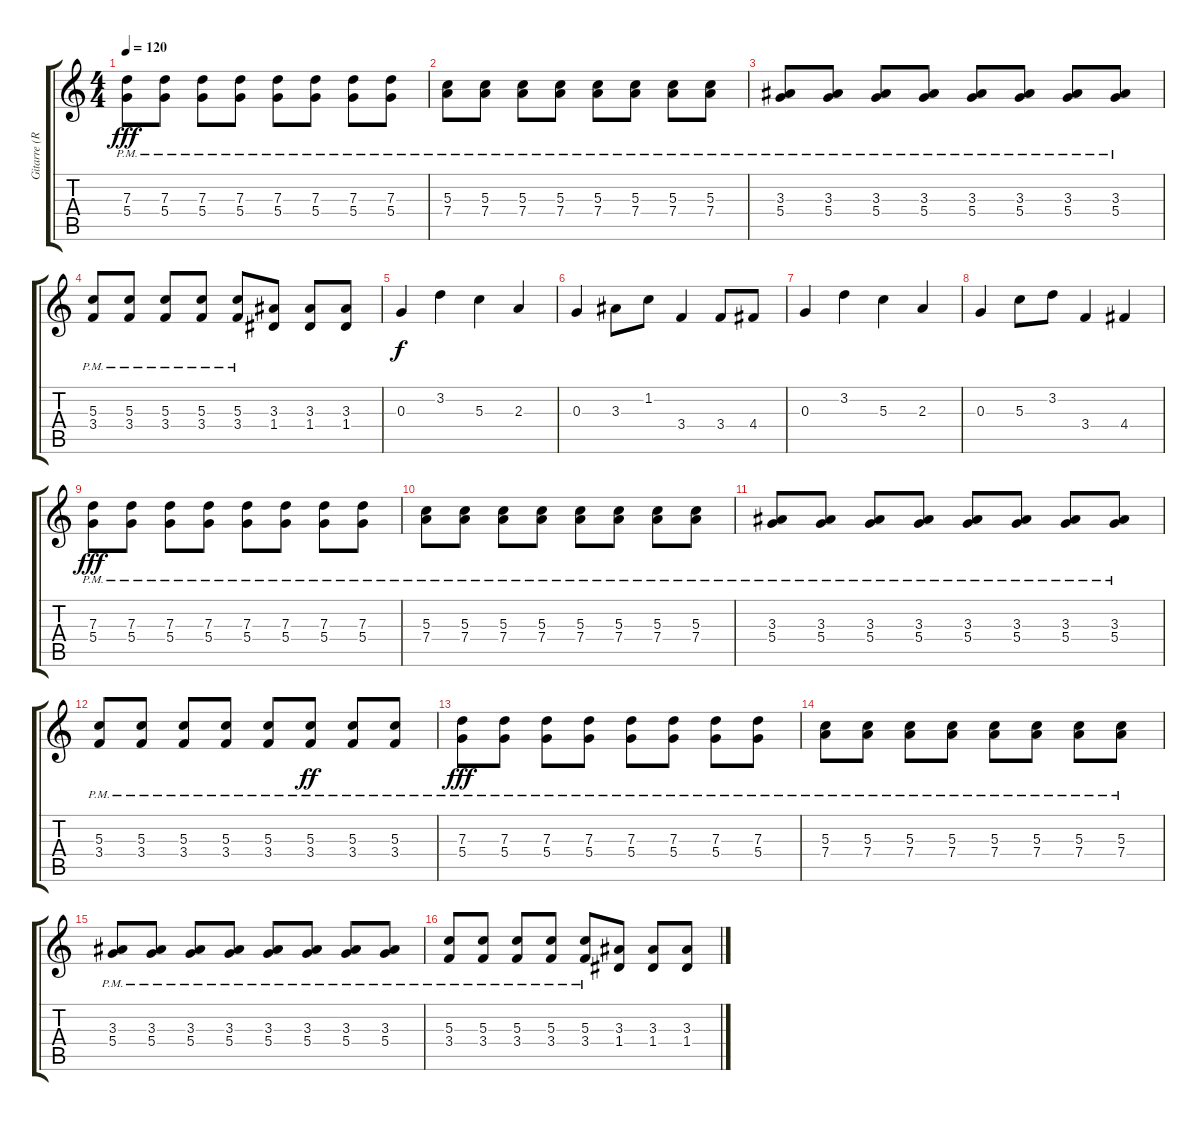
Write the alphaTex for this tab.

\track ("Gitarre (Rifs)" "Gitarre (R") {instrument distortionguitar}
\staff {score tabs}
\tuning (E4 B3 G3 D3 A2 E2) {hide}
\ts (4 4)
\tempo 120
\clef g2
\ks c
(7.3{pm} 5.4).8{dy fff} (7.3 5.4{pm}).8 (7.3 5.4{pm}).8 (7.3 5.4{pm}).8 (7.3 5.4{pm}).8 (7.3 5.4{pm}).8 (7.3 5.4{pm}).8 (7.3 5.4{pm}).8 |
(5.3 7.4{pm}).8 (5.3 7.4{pm}).8 (5.3 7.4{pm}).8 (5.3 7.4{pm}).8 (5.3 7.4{pm}).8 (5.3 7.4{pm}).8 (5.3 7.4{pm}).8 (5.3 7.4{pm}).8 |
(3.3 5.4{pm}).8 (3.3 5.4{pm}).8 (3.3 5.4{pm}).8 (3.3 5.4{pm}).8 (3.3 5.4{pm}).8 (3.3 5.4{pm}).8 (3.3 5.4{pm}).8 (3.3 5.4{pm}).8 |
(5.3 3.4{pm}).8 (5.3 3.4{pm}).8 (5.3 3.4{pm}).8 (5.3 3.4{pm}).8 (5.3 3.4{pm}).8 (3.3 1.4).8 (3.3 1.4).8 (3.3 1.4).8 |
0.3.4{dy f} 3.2.4 5.3.4 2.3.4 |
0.3.4 3.3.8 1.2.8 3.4.4 3.4.8 4.4.8 |
0.3.4 3.2.4 5.3.4 2.3.4 |
0.3.4 5.3.8 3.2.8 3.4.4 4.4.4 |
(7.3{pm} 5.4).8{dy fff} (7.3 5.4{pm}).8 (7.3 5.4{pm}).8 (7.3 5.4{pm}).8 (7.3 5.4{pm}).8 (7.3 5.4{pm}).8 (7.3 5.4{pm}).8 (7.3 5.4{pm}).8 |
(5.3 7.4{pm}).8 (5.3 7.4{pm}).8 (5.3 7.4{pm}).8 (5.3 7.4{pm}).8 (5.3 7.4{pm}).8 (5.3 7.4{pm}).8 (5.3 7.4{pm}).8 (5.3 7.4{pm}).8 |
(3.3 5.4{pm}).8 (3.3 5.4{pm}).8 (3.3 5.4{pm}).8 (3.3 5.4{pm}).8 (3.3 5.4{pm}).8 (3.3 5.4{pm}).8 (3.3 5.4{pm}).8 (3.3 5.4{pm}).8 |
(5.3 3.4{pm}).8 (5.3 3.4{pm}).8 (5.3 3.4{pm}).8 (5.3 3.4{pm}).8 (5.3 3.4{pm}).8 (5.3 3.4{pm}).8{dy ff} (5.3 3.4{pm}).8 (5.3 3.4{pm}).8 |
(7.3{pm} 5.4).8{dy fff} (7.3 5.4{pm}).8 (7.3 5.4{pm}).8 (7.3 5.4{pm}).8 (7.3 5.4{pm}).8 (7.3 5.4{pm}).8 (7.3 5.4{pm}).8 (7.3 5.4{pm}).8 |
(5.3 7.4{pm}).8 (5.3 7.4{pm}).8 (5.3 7.4{pm}).8 (5.3 7.4{pm}).8 (5.3 7.4{pm}).8 (5.3 7.4{pm}).8 (5.3 7.4{pm}).8 (5.3 7.4{pm}).8 |
(3.3 5.4{pm}).8 (3.3 5.4{pm}).8 (3.3 5.4{pm}).8 (3.3 5.4{pm}).8 (3.3 5.4{pm}).8 (3.3 5.4{pm}).8 (3.3 5.4{pm}).8 (3.3 5.4{pm}).8 |
(5.3 3.4{pm}).8 (5.3 3.4{pm}).8 (5.3 3.4{pm}).8 (5.3 3.4{pm}).8 (5.3 3.4{pm}).8 (3.3 1.4).8 (3.3 1.4).8 (3.3 1.4).8
